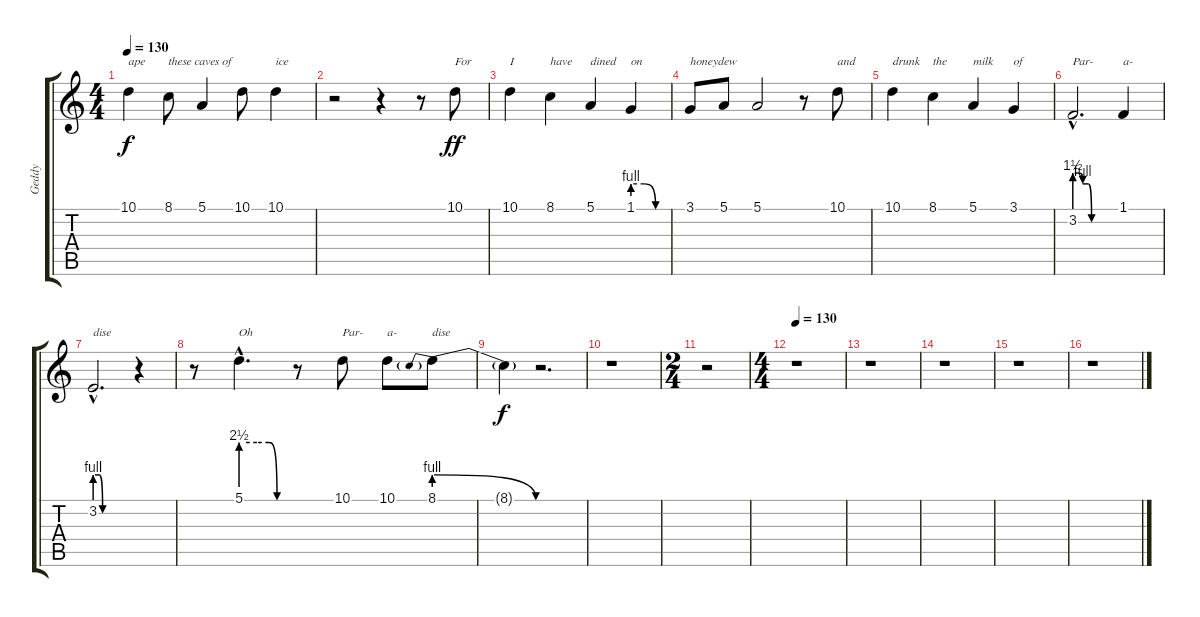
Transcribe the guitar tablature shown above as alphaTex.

\track ("Geddy" "Geddy") {instrument lead6voice}
\staff {score tabs}
\tuning (E4 B3 G3 D3 A2 E2) {hide}
\ts (4 4)
\tempo 130
\clef g2
\ks c
10.1.4{txt "ape" dy f} 8.1.8{txt "these caves of"} 5.1.4 10.1.8 10.1.4{txt "ice"} |
r.2 r.4 r.8 10.1.8{txt "For" dy ff} |
10.1.4{txt "I"} 8.1.4{txt "have"} 5.1.4{txt "dined"} 1.1{be (custom 0 4 20 4 40 0 60 0)}.4{txt "on"} |
3.1.8{txt "honeydew"} 5.1.8 5.1.2 r.8 10.1.8{txt "and"} |
10.1.4{txt "drunk"} 8.1.4{txt "the"} 5.1.4{txt "milk"} 3.1.4{txt "of"} |
3.2{be (custom 0 6 7 6 12 4 20 4 25 0 60 0) hac}.2{d txt "Par-"} 1.1.4{txt "a-"} |
3.2{be (custom 0 4 7 4 13 0 20 0 40 0 60 0) hac}.2{d txt "dise"} r.4 |
r.8 5.1{be (custom 0 10 20 10 35 10 45 0 60 0) hac}.4{d txt "Oh"} r.8 10.1.8{txt "Par-"} 10.1.8{txt "a-"} 8.1{be (prebendrelease 0 4 60 0)}.8{txt "dise"} |
8.1{t}.4{dy f} r.2{d} |
r.1 |
\ts (2 4)
r.2 |
\ts (4 4)
\tempo 130
r.1 |
r.1 |
r.1 |
r.1 |
r.1
